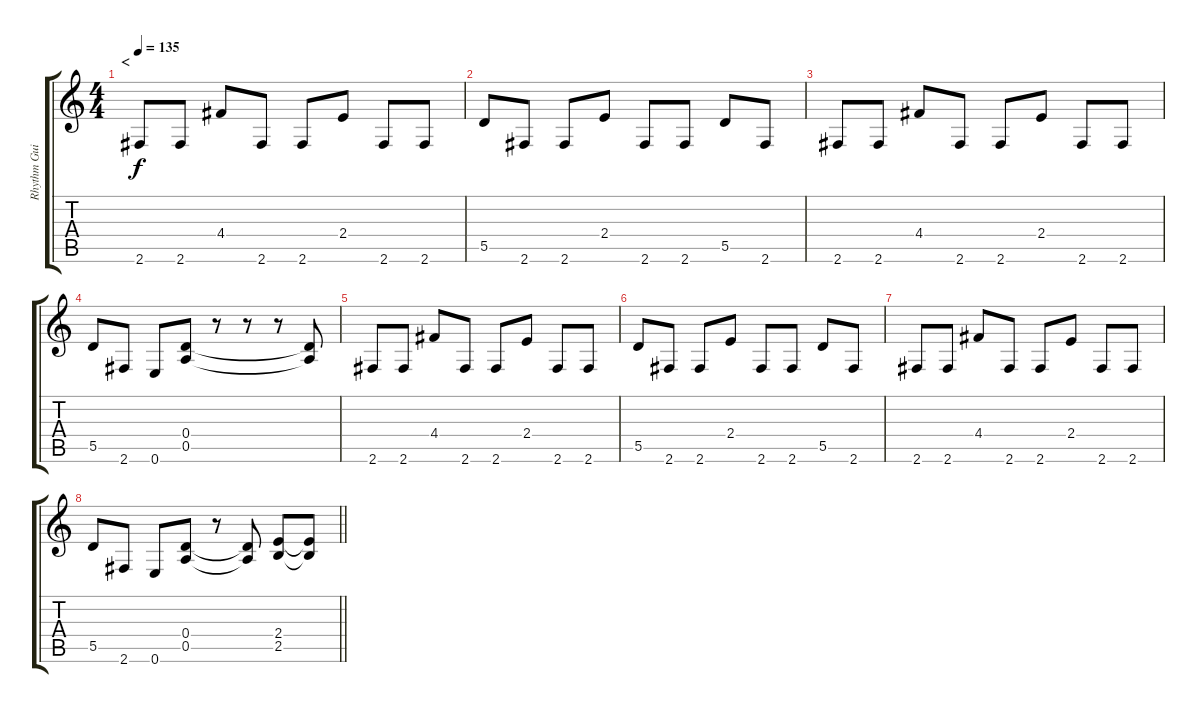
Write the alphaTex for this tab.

\track ("Rhythm Guitar" "Rhythm Gui") {instrument distortionguitar}
\staff {score tabs}
\tuning (E4 B3 G3 D3 A2 E2) {hide}
\ts (4 4)
\section ("" "<")
\tempo 135
\clef g2
\ks c
2.6.8{dy f} 2.6.8 4.4.8 2.6.8 2.6.8 2.4.8 2.6.8 2.6.8 |
5.5.8 2.6.8 2.6.8 2.4.8 2.6.8 2.6.8 5.5.8 2.6.8 |
2.6.8 2.6.8 4.4.8 2.6.8 2.6.8 2.4.8 2.6.8 2.6.8 |
5.5.8 2.6.8 0.6.8 (0.4 0.5).8 r.8 r.8 r.8 (0.4{t} 0.5{t}).8 |
2.6.8 2.6.8 4.4.8 2.6.8 2.6.8 2.4.8 2.6.8 2.6.8 |
5.5.8 2.6.8 2.6.8 2.4.8 2.6.8 2.6.8 5.5.8 2.6.8 |
2.6.8 2.6.8 4.4.8 2.6.8 2.6.8 2.4.8 2.6.8 2.6.8 |
\barLineRight lightlight
5.5.8 2.6.8 0.6.8 (0.4 0.5).8 r.8 (0.4{t} 0.5{t}).8 (2.4 2.5).8 (2.4{t} 2.5{t}).8
